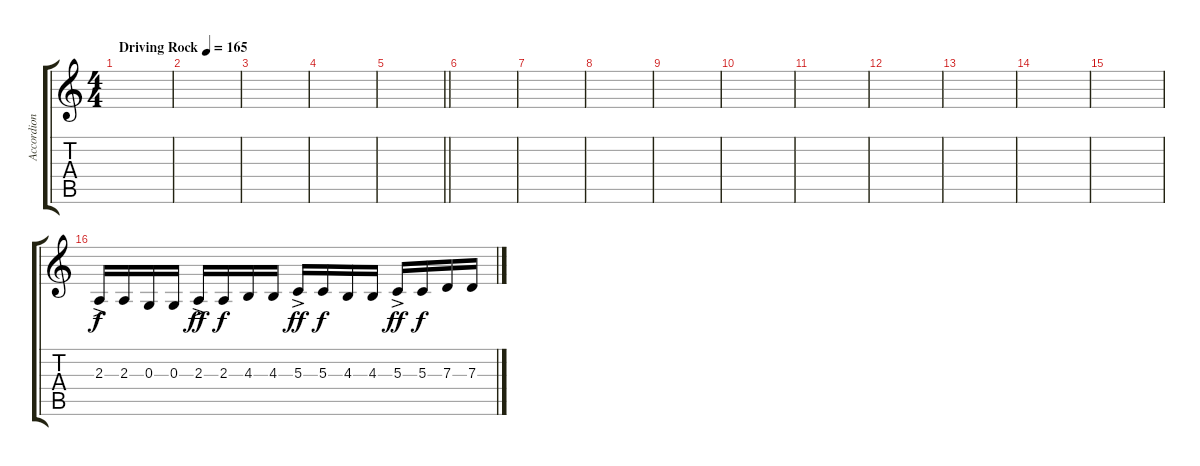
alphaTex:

\track ("Accordion" "Accordion") {instrument accordion}
\staff {score tabs}
\tuning (E4 B3 G3 D3 A2 E2) {hide}
\ts (4 4)
\tempo (165 "Driving Rock")
\clef g2
\ks c
|
|
|
|
\barLineRight lightlight
|
|
|
|
|
|
|
|
|
|
|
2.3{ac}.16 2.3.16{dy f} 0.3.16 0.3.16 2.3{ac}.16{dy ff} 2.3.16{dy f} 4.3.16 4.3.16 5.3{ac}.16{dy ff} 5.3.16{dy f} 4.3.16 4.3.16 5.3{ac}.16{dy ff} 5.3.16{dy f} 7.3.16 7.3.16
